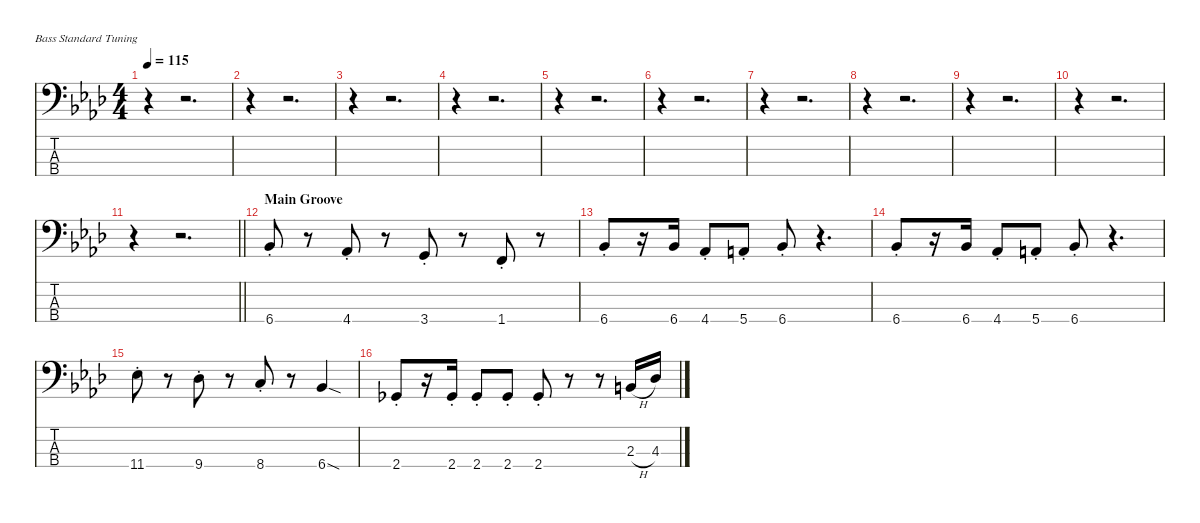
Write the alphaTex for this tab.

\defaultSystemsLayout 4
\hideDynamics
\bracketExtendMode nobrackets
\singleTrackTrackNamePolicy hidden
\multiTrackTrackNamePolicy hidden
\firstSystemTrackNameMode fullname
\firstSystemTrackNameOrientation horizontal
\otherSystemsTrackNameOrientation horizontal
\track ("Synth Bass" "synth.bs.") {instrument synthbass1}
\staff {score tabs}
\tuning (G2 D2 A1 E1)
\ts (4 4)
\tempo 115
\clef f4
\ks ab
r.4{dy f beam Down} r.2{d beam Down} |
r.4{beam Down} r.2{d beam Down} |
r.4{beam Down} r.2{d beam Down} |
r.4{beam Down} r.2{d beam Down} |
r.4{beam Down} r.2{d beam Down} |
r.4{beam Down} r.2{d beam Down} |
r.4{beam Down} r.2{d beam Down} |
r.4{beam Down} r.2{d beam Down} |
r.4{beam Down} r.2{d beam Down} |
r.4{beam Down} r.2{d beam Down} |
\barLineRight lightlight
r.4{beam Down} r.2{d beam Down} |
\section ("" "Main Groove")
6.4{st acc b}.8{beam Up} r.8{beam Up} 4.4{st acc b}.8{beam Up} r.8{beam Up} 3.4{st acc forcenatural}.8{beam Up} r.8{beam Up} 1.4{st acc forcenatural}.8{beam Up} r.8{beam Up} |
6.4{st acc b}.8{beam Up} r.16{beam Up} 6.4{acc b}.16{beam Up} 4.4{st acc b}.8{beam Up} 5.4{st acc forcenatural}.8{beam Up} 6.4{st acc b}.8{beam Up} r.4{d beam Up} |
6.4{st acc b}.8{beam Up} r.16{beam Up} 6.4{acc b}.16{beam Up} 4.4{st acc b}.8{beam Up} 5.4{st acc forcenatural}.8{beam Up} 6.4{st acc b}.8{beam Up} r.4{d beam Up} |
11.4{st acc b}.8{beam Down} r.8{beam Down} 9.4{st acc b}.8{beam Down} r.8{beam Down} 8.4{st acc forcenatural}.8{beam Up} r.8{beam Up} 6.4{sod acc b}.4{beam Up} |
2.4{st acc b}.8{beam Up} r.16{beam Up} 2.4{st acc b}.16{beam Up} 2.4{st acc b}.8{beam Up} 2.4{st acc b}.8{beam Up} 2.4{st acc b}.8{beam Up} r.8{beam Up} r.8{beam Up} 2.3{h acc forcenatural}.16{beam Up} 4.3{acc b}.16{beam Up}
